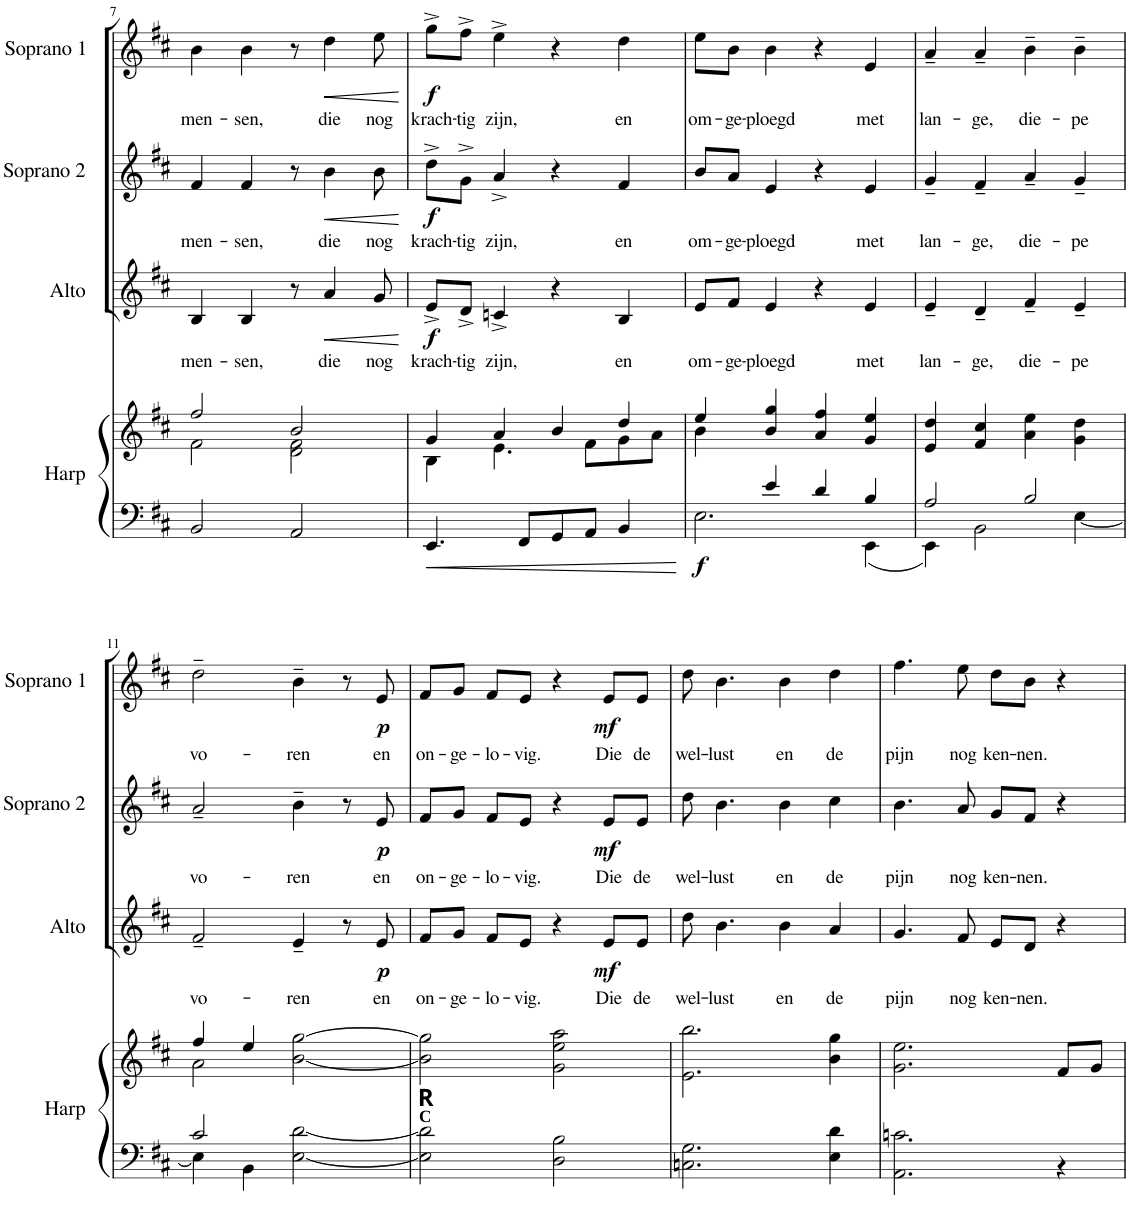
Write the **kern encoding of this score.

**kern	**kern	**dynam	**kern	**text	**dynam	**kern	**text	**dynam	**kern	**text	**dynam
*part4	*part4	*part4	*part3	*part3	*part3	*part2	*part2	*part2	*part1	*part1	*part1
*staff5	*staff4	*staff4/5	*staff3	*staff3	*staff3	*staff2	*staff2	*staff2	*staff1	*staff1	*staff1
*I"Harp	*	*	*I"Alto	*	*	*I"Soprano 2	*	*	*I"Soprano 1	*	*
*I'Harp	*	*	*I'Alto	*	*	*I'Soprano 2	*	*	*I'Soprano 1	*	*
!!LO:PB:g=z
*clefF4	*clefG2	*	*clefG2	*	*	*clefG2	*	*	*clefG2	*	*
*k[f#c#]	*k[f#c#]	*	*k[f#c#]	*	*	*k[f#c#]	*	*	*k[f#c#]	*	*
*D:	*D:	*	*D:	*	*	*D:	*	*	*D:	*	*
*M4/4	*M4/4	*	*M4/4	*	*	*M4/4	*	*	*M4/4	*	*
=7	=7	=7	=7	=7	=7	=7	=7	=7	=7	=7	=7
*^	*^	*	*	*	*	*	*	*	*	*	*
!	!	!	!	!	!	!LO:LY:b	!	!	!LO:LY:b	!	!	!LO:LY:b	!
2BB/	1ryy	2ff#/	2f#\	.	4B/	men-	.	4f#/	men-	.	4b\	men-	.
!	!	!	!	!	!	!LO:LY:b	!	!	!LO:LY:b	!	!	!LO:LY:b	!
.	.	.	.	.	4B/	-sen,	.	4f#/	-sen,	.	4b\	-sen,	.
2AA/	.	2b/	2d\ 2f#\	.	8r	.	.	8r	.	.	8r	.	.
!	!	!	!	!	!	!LO:LY:b	!LO:HP:b	!	!LO:LY:b	!LO:HP:b	!	!LO:LY:b	!LO:HP:b
.	.	.	.	.	4a/	die	<	4b\	die	<	4dd\	die	<
!	!	!	!	!	!	!LO:LY:b	!	!	!LO:LY:b	!	!	!LO:LY:b	!
.	.	.	.	.	8g/	nog	.	8b\	nog	.	8ee\	nog	.
*v	*v	*	*	*	*	*	*	*	*	*	*	*	*
*	*v	*v	*	*	*	*	*	*	*	*	*	*
.	.	.	.	.	[	.	.	[	.	.	[
=8	=8	=8	=8	=8	=8	=8	=8	=8	=8	=8	=8
*^	*^	*	*	*	*	*	*	*	*	*	*
!	!	!	!	!	!	!LO:LY:b	!LO:DY:b	!	!LO:LY:b	!LO:DY:b	!	!LO:LY:b	!LO:DY:b
4.EE/	1ryy	4g/	4B\	.	8e^/L	krach-	f	8dd^\L	krach-	f	8gg^\L	krach-	f
!	!	!	!	!	!	!LO:LY:b	!	!	!LO:LY:b	!	!	!LO:LY:b	!
.	.	.	.	.	8d^/J	-tig	.	8g^\J	-tig	.	8ff#^\J	-tig	.
!	!	!	!	!	!	!LO:LY:b	!	!	!LO:LY:b	!	!	!LO:LY:b	!
.	.	4a/	4.e\	.	4cn^/	zijn,	.	4a^/	zijn,	.	4ee^\	zijn,	.
8FF#/L	.	.	.	.	.	.	.	.	.	.	.	.	.
8GG/	.	4b/	.	.	4r	.	.	4r	.	.	4r	.	.
8AA/J	.	.	8f#\L	.	.	.	.	.	.	.	.	.	.
!	!	!	!	!	!	!LO:LY:b	!	!	!LO:LY:b	!	!	!LO:LY:b	!
4BB/	.	4dd/	8g\	.	4B/	en	.	4f#/	en	.	4dd\	en	.
.	.	.	8a\J	.	.	.	.	.	.	.	.	.	.
=9	=9	=9	=9	=9	=9	=9	=9	=9	=9	=9	=9	=9	=9
!	!	!	!	!LO:DY:b=2	!	!LO:LY:b	!	!	!LO:LY:b	!	!	!LO:LY:b	!
4ryy	2.E\	4ee/	4b\	f	8e/L	om-	.	8b/L	om-	.	8ee\L	om-	.
!	!	!	!	!	!	!LO:LY:b	!	!	!LO:LY:b	!	!	!LO:LY:b	!
.	.	.	.	.	8f#/J	-ge-	.	8a/J	-ge-	.	8b\J	-ge-	.
!	!	!	!	!	!	!LO:LY:b	!	!	!LO:LY:b	!	!	!LO:LY:b	!
4e/	.	4b/ 4gg/	4ryy	.	4e/	-ploegd	.	4e/	-ploegd	.	4b\	-ploegd	.
4d/	.	4a/ 4ff#/	2ryy	.	4r	.	.	4r	.	.	4r	.	.
!	!	!	!	!	!	!LO:LY:b	!	!	!LO:LY:b	!	!	!LO:LY:b	!
4B/	4EE\	4g/ 4ee/	.	.	4e/	met	.	4e/	met	.	4e/	met	.
=10	=10	=10	=10	=10	=10	=10	=10	=10	=10	=10	=10	=10	=10
!	!	!	!	!	!	!LO:LY:b	!	!	!LO:LY:b	!	!	!LO:LY:b	!
2A/	4EE\	4e/ 4dd/	1ryy	.	4e~/	lan-	.	4g~/	lan-	.	4a~/	lan-	.
!	!	!	!	!	!	!LO:LY:b	!	!	!LO:LY:b	!	!	!LO:LY:b	!
.	2BB\	4f#/ 4cc#/	.	.	4d~/	-ge,	.	4f#~/	-ge,	.	4a~/	-ge,	.
!	!	!	!	!	!	!LO:LY:b	!	!	!LO:LY:b	!	!	!LO:LY:b	!
2B/	.	4a\ 4ee\	.	.	4f#~/	die-	.	4a~/	die-	.	4b~\	die-	.
!	!	!	!	!	!	!LO:LY:b	!	!	!LO:LY:b	!	!	!LO:LY:b	!
.	[4E\	4g\ 4dd\	.	.	4e~/	-pe	.	4g~/	-pe	.	4b~\	-pe	.
!!LO:LB:g=z
=11	=11	=11	=11	=11	=11	=11	=11	=11	=11	=11	=11	=11	=11
!	!	!	!	!	!	!LO:LY:b	!	!	!LO:LY:b	!	!	!LO:LY:b	!
2c#/	4E\]	4ff#/	2a\	.	2f#~/	vo-	.	2a~/	vo-	.	2dd~\	vo-	.
.	4BB\	4ee/	.	.	.	.	.	.	.	.	.	.	.
!	!	!	!	!	!	!LO:LY:b	!	!	!LO:LY:b	!	!	!LO:LY:b	!
2ryy	[2E\ [2d\	[2b\ [2gg\	2ryy	.	4e~/	-ren	.	4b~\	-ren	.	4b~\	-ren	.
.	.	.	.	.	8r	.	.	8r	.	.	8r	.	.
!	!	!	!	!	!	!LO:LY:b	!LO:DY:b	!	!LO:LY:b	!LO:DY:b	!	!LO:LY:b	!LO:DY:b
.	.	.	.	.	8e/	en	p	8e/	en	p	8e/	en	p
*	*	*v	*v	*	*	*	*	*	*	*	*	*	*
=12	=12	=12	=12	=12	=12	=12	=12	=12	=12	=12	=12	=12
!LO:TX:a:B:t=C	!	!	!	!	!	!	!	!	!	!	!	!
!LO:TX:a:B:t=R	!	!	!	!	!	!	!	!	!	!	!	!
!	!	!	!	!	!LO:LY:b	!	!	!LO:LY:b	!	!	!LO:LY:b	!
1ryy	2E\] 2d\]	2b\] 2gg\]	.	8f#/L	on-	.	8f#/L	on-	.	8f#/L	on-	.
!	!	!	!	!	!LO:LY:b	!	!	!LO:LY:b	!	!	!LO:LY:b	!
.	.	.	.	8g/J	-ge-	.	8g/J	-ge-	.	8g/J	-ge-	.
!	!	!	!	!	!LO:LY:b	!	!	!LO:LY:b	!	!	!LO:LY:b	!
.	.	.	.	8f#/L	-lo-	.	8f#/L	-lo-	.	8f#/L	-lo-	.
!	!	!	!	!	!LO:LY:b	!	!	!LO:LY:b	!	!	!LO:LY:b	!
.	.	.	.	8e/J	-vig.	.	8e/J	-vig.	.	8e/J	-vig.	.
.	2D\ 2B\	2g\ 2ee\ 2aa\	.	4r	.	.	4r	.	.	4r	.	.
!	!	!	!	!	!LO:LY:b	!LO:DY:b	!	!LO:LY:b	!LO:DY:b	!	!LO:LY:b	!LO:DY:b
.	.	.	.	8e/L	Die	mf	8e/L	Die	mf	8e/L	Die	mf
!	!	!	!	!	!LO:LY:b	!	!	!LO:LY:b	!	!	!LO:LY:b	!
.	.	.	.	8e/J	de	.	8e/J	de	.	8e/J	de	.
=13	=13	=13	=13	=13	=13	=13	=13	=13	=13	=13	=13	=13
!	!	!	!	!	!LO:LY:b	!	!	!LO:LY:b	!	!	!LO:LY:b	!
1ryy	2.Cn\ 2.G\	2.e\ 2.bb\	.	8dd\	wel-	.	8dd\	wel-	.	8dd\	wel-	.
!	!	!	!	!	!LO:LY:b	!	!	!LO:LY:b	!	!	!LO:LY:b	!
.	.	.	.	4.b\	-lust	.	4.b\	-lust	.	4.b\	-lust	.
!	!	!	!	!	!LO:LY:b	!	!	!LO:LY:b	!	!	!LO:LY:b	!
.	.	.	.	4b\	en	.	4b\	en	.	4b\	en	.
!	!	!	!	!	!LO:LY:b	!	!	!LO:LY:b	!	!	!LO:LY:b	!
.	4E\ 4d\	4b\ 4gg\	.	4a/	de	.	4cc#\	de	.	4dd\	de	.
=14	=14	=14	=14	=14	=14	=14	=14	=14	=14	=14	=14	=14
!	!	!	!	!	!LO:LY:b	!	!	!LO:LY:b	!	!	!LO:LY:b	!
1ryy	2.AA\ 2.cn\	2.g\ 2.ee\	.	4.g/	pijn	.	4.b\	pijn	.	4.ff#\	pijn	.
!	!	!	!	!	!LO:LY:b	!	!	!LO:LY:b	!	!	!LO:LY:b	!
.	.	.	.	8f#/	nog	.	8a/	nog	.	8ee\	nog	.
!	!	!	!	!	!LO:LY:b	!	!	!LO:LY:b	!	!	!LO:LY:b	!
.	.	.	.	8e/L	ken-	.	8g/L	ken-	.	8dd\L	ken-	.
!	!	!	!	!	!LO:LY:b	!	!	!LO:LY:b	!	!	!LO:LY:b	!
.	.	.	.	8d/J	-nen.	.	8f#/J	-nen.	.	8b\J	-nen.	.
.	4r	8f#/L	.	4r	.	.	4r	.	.	4r	.	.
.	.	8g/J	.	.	.	.	.	.	.	.	.	.
*v	*v	*	*	*	*	*	*	*	*	*	*	*
=	=	=	=	=	=	=	=	=	=	=	=
*-	*-	*-	*-	*-	*-	*-	*-	*-	*-	*-	*-
